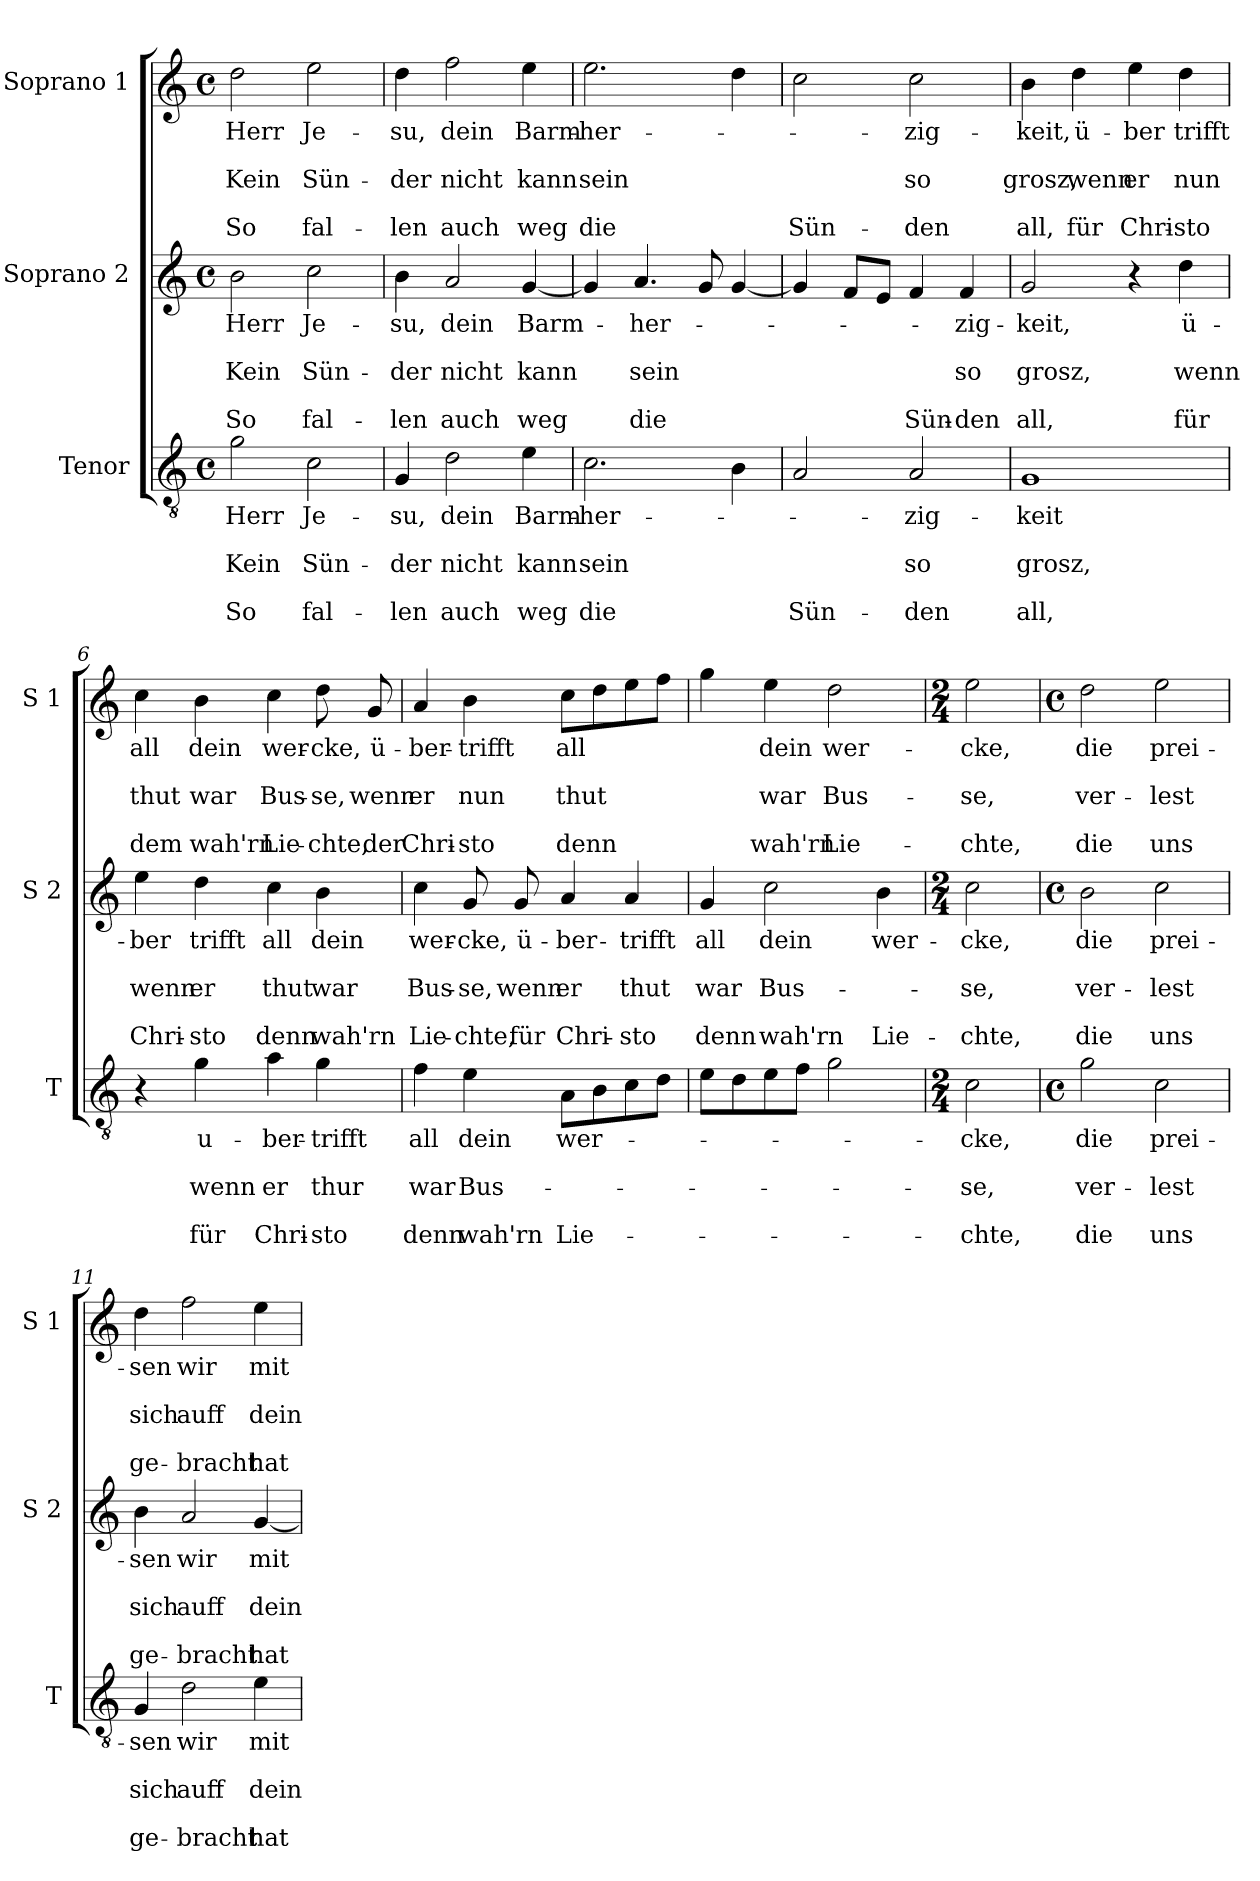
**kern	**text	**text	**text	**text	**text	**kern	**text	**text	**text	**text	**text	**kern	**text	**text	**text	**text	**text
*part3	*part3	*part3	*part3	*part3	*part3	*part2	*part2	*part2	*part2	*part2	*part2	*part1	*part1	*part1	*part1	*part1	*part1
*staff3	*staff3	*staff3	*staff3	*staff3	*staff3	*staff2	*staff2	*staff2	*staff2	*staff2	*staff2	*staff1	*staff1	*staff1	*staff1	*staff1	*staff1
*I"Tenor	*	*	*	*	*	*I"Soprano 2	*	*	*	*	*	*I"Soprano 1	*	*	*	*	*
*I'T	*	*	*	*	*	*I'S 2	*	*	*	*	*	*I'S 1	*	*	*	*	*
*clefGv2	*	*	*	*	*	*clefG2	*	*	*	*	*	*clefG2	*	*	*	*	*
*k[]	*	*	*	*	*	*k[]	*	*	*	*	*	*k[]	*	*	*	*	*
*C:	*	*	*	*	*	*C:	*	*	*	*	*	*C:	*	*	*	*	*
*M4/4	*	*	*	*	*	*M4/4	*	*	*	*	*	*M4/4	*	*	*	*	*
*met(c)	*	*	*	*	*	*met(c)	*	*	*	*	*	*met(c)	*	*	*	*	*
=1	=1	=1	=1	=1	=1	=1	=1	=1	=1	=1	=1	=1	=1	=1	=1	=1	=1
!	!LO:LY:b	!	!LO:LY:b	!	!LO:LY:b	!	!LO:LY:b	!	!LO:LY:b	!	!LO:LY:b	!	!LO:LY:b	!	!LO:LY:b	!	!LO:LY:b
2g\	Herr	.	Kein	.	So	2b\	Herr	.	Kein	.	So	2dd\	Herr	.	Kein	.	So
!	!LO:LY:b	!	!LO:LY:b	!	!LO:LY:b	!	!LO:LY:b	!	!LO:LY:b	!	!LO:LY:b	!	!LO:LY:b	!	!LO:LY:b	!	!LO:LY:b
2c\	Je-	.	Sün-	.	fal-	2cc\	Je-	.	Sün-	.	fal-	2ee\	Je-	.	Sün-	.	fal-
=2	=2	=2	=2	=2	=2	=2	=2	=2	=2	=2	=2	=2	=2	=2	=2	=2	=2
!	!LO:LY:b	!	!LO:LY:b	!	!LO:LY:b	!	!LO:LY:b	!	!LO:LY:b	!	!LO:LY:b	!	!LO:LY:b	!	!LO:LY:b	!	!LO:LY:b
4G/	-su,	.	-der	.	-len	4b\	-su,	.	-der	.	-len	4dd\	-su,	.	-der	.	-len
!	!LO:LY:b	!	!LO:LY:b	!	!LO:LY:b	!	!LO:LY:b	!	!LO:LY:b	!	!LO:LY:b	!	!LO:LY:b	!	!LO:LY:b	!	!LO:LY:b
2d\	dein	.	nicht	.	auch	2a/	dein	.	nicht	.	auch	2ff\	dein	.	nicht	.	auch
!	!LO:LY:b	!	!LO:LY:b	!	!LO:LY:b	!	!LO:LY:b	!	!LO:LY:b	!	!LO:LY:b	!	!LO:LY:b	!	!LO:LY:b	!	!LO:LY:b
4e\	Barm-	.	kann	.	weg	[4g/	Barm-	.	kann	.	weg	4ee\	Barm-	.	kann	.	weg
=3	=3	=3	=3	=3	=3	=3	=3	=3	=3	=3	=3	=3	=3	=3	=3	=3	=3
!	!LO:LY:b	!	!LO:LY:b	!	!LO:LY:b	!	!	!	!	!	!	!	!LO:LY:b	!	!LO:LY:b	!	!LO:LY:b
2.c\	-her-	.	sein	.	die	4g/]	.	.	.	.	.	2.ee\	-her-	.	sein	.	die
!	!	!	!	!	!	!	!LO:LY:b	!	!LO:LY:b	!	!LO:LY:b	!	!	!	!	!	!
.	.	.	.	.	.	4.a/	-her-	.	sein	.	die	.	.	.	.	.	.
.	.	.	.	.	.	8g/	.	.	.	.	.	.	.	.	.	.	.
4B\	.	.	.	.	.	[4g/	.	.	.	.	.	4dd\	.	.	.	.	.
=4	=4	=4	=4	=4	=4	=4	=4	=4	=4	=4	=4	=4	=4	=4	=4	=4	=4
!	!	!	!	!	!LO:LY:b	!	!	!	!	!	!	!	!	!	!	!	!LO:LY:b
2A/	.	.	.	.	Sün-	4g/]	.	.	.	.	.	2cc\	.	.	.	.	Sün-
.	.	.	.	.	.	8f/L	.	.	.	.	.	.	.	.	.	.	.
.	.	.	.	.	.	8e/J	.	.	.	.	.	.	.	.	.	.	.
!	!LO:LY:b	!	!LO:LY:b	!	!LO:LY:b	!	!	!	!	!	!LO:LY:b	!	!LO:LY:b	!	!LO:LY:b	!	!LO:LY:b
2A/	-zig-	.	so	.	-den	4f/	.	.	.	.	Sün-	2cc\	-zig-	.	so	.	-den
!	!	!	!	!	!	!	!LO:LY:b	!	!LO:LY:b	!	!LO:LY:b	!	!	!	!	!	!
.	.	.	.	.	.	4f/	-zig-	.	so	.	-den	.	.	.	.	.	.
=5	=5	=5	=5	=5	=5	=5	=5	=5	=5	=5	=5	=5	=5	=5	=5	=5	=5
!	!LO:LY:b	!	!LO:LY:b	!	!LO:LY:b	!	!LO:LY:b	!	!LO:LY:b	!	!LO:LY:b	!	!LO:LY:b	!	!LO:LY:b	!	!LO:LY:b
1G	-keit	.	grosz,	.	all,	2g/	-keit,	.	grosz,	.	all,	4b\	-keit,	.	grosz,	.	all,
!	!	!	!	!	!	!	!	!	!	!	!	!	!LO:LY:b	!	!LO:LY:b	!	!LO:LY:b
.	.	.	.	.	.	.	.	.	.	.	.	4dd\	ü-	.	wenn	.	für
!	!	!	!	!	!	!	!	!	!	!	!	!	!LO:LY:b	!	!LO:LY:b	!	!LO:LY:b
.	.	.	.	.	.	4r	.	.	.	.	.	4ee\	-ber	.	er	.	Chri-
!	!	!	!	!	!	!	!LO:LY:b	!	!LO:LY:b	!	!LO:LY:b	!	!LO:LY:b	!	!LO:LY:b	!	!LO:LY:b
.	.	.	.	.	.	4dd\	ü-	.	wenn	.	für	4dd\	trifft	.	nun	.	-sto
!!LO:LB:g=z
=6	=6	=6	=6	=6	=6	=6	=6	=6	=6	=6	=6	=6	=6	=6	=6	=6	=6
!	!	!	!	!	!	!	!LO:LY:b	!	!LO:LY:b	!	!LO:LY:b	!	!LO:LY:b	!	!LO:LY:b	!	!LO:LY:b
4r	.	.	.	.	.	4ee\	-ber	.	wenn	.	Chri-	4cc\	all	.	thut	.	dem
!	!LO:LY:b	!	!LO:LY:b	!	!LO:LY:b	!	!LO:LY:b	!	!LO:LY:b	!	!LO:LY:b	!	!LO:LY:b	!	!LO:LY:b	!	!LO:LY:b
4g\	u-	.	wenn	.	für	4dd\	trifft	.	er	.	-sto	4b\	dein	.	war	.	wah'rn
!	!LO:LY:b	!	!LO:LY:b	!	!LO:LY:b	!	!LO:LY:b	!	!LO:LY:b	!	!LO:LY:b	!	!LO:LY:b	!	!LO:LY:b	!	!LO:LY:b
4a\	-ber-	.	er	.	Chri-	4cc\	all	.	thut	.	denn	4cc\	wer-	.	Bus-	.	Lie-
!	!LO:LY:b	!	!LO:LY:b	!	!LO:LY:b	!	!LO:LY:b	!	!LO:LY:b	!	!LO:LY:b	!	!LO:LY:b	!	!LO:LY:b	!	!LO:LY:b
4g\	-trifft	.	thur	.	-sto	4b\	dein	.	war	.	wah'rn	8dd\	-cke,	.	-se,	.	-chte,
!	!	!	!	!	!	!	!	!	!	!	!	!	!LO:LY:b	!	!LO:LY:b	!	!LO:LY:b
.	.	.	.	.	.	.	.	.	.	.	.	8g/	ü-	.	wenn	.	der
=7	=7	=7	=7	=7	=7	=7	=7	=7	=7	=7	=7	=7	=7	=7	=7	=7	=7
!	!LO:LY:b	!	!LO:LY:b	!	!LO:LY:b	!	!LO:LY:b	!	!LO:LY:b	!	!LO:LY:b	!	!LO:LY:b	!	!LO:LY:b	!	!LO:LY:b
4f\	all	.	war	.	denn	4cc\	wer-	.	Bus-	.	Lie-	4a/	-ber-	.	er	.	Chri-
!	!LO:LY:b	!	!LO:LY:b	!	!LO:LY:b	!	!LO:LY:b	!	!LO:LY:b	!	!LO:LY:b	!	!LO:LY:b	!	!LO:LY:b	!	!LO:LY:b
4e\	dein	.	Bus-	.	wah'rn	8g/	-cke,	.	-se,	.	-chte,	4b\	-trifft	.	nun	.	-sto
!	!	!	!	!	!	!	!LO:LY:b	!	!LO:LY:b	!	!LO:LY:b	!	!	!	!	!	!
.	.	.	.	.	.	8g/	ü-	.	wenn	.	für	.	.	.	.	.	.
!	!LO:LY:b	!	!	!	!LO:LY:b	!	!LO:LY:b	!	!LO:LY:b	!	!LO:LY:b	!	!LO:LY:b	!	!LO:LY:b	!	!LO:LY:b
8A\L	wer-	.	.	.	Lie-	4a/	-ber-	.	er	.	Chri-	8cc\L	all	.	thut	.	denn
8B\	.	.	.	.	.	.	.	.	.	.	.	8dd\	.	.	.	.	.
!	!	!	!	!	!	!	!LO:LY:b	!	!LO:LY:b	!	!LO:LY:b	!	!	!	!	!	!
8c\	.	.	.	.	.	4a/	-trifft	.	thut	.	-sto	8ee\	.	.	.	.	.
8d\J	.	.	.	.	.	.	.	.	.	.	.	8ff\J	.	.	.	.	.
=8	=8	=8	=8	=8	=8	=8	=8	=8	=8	=8	=8	=8	=8	=8	=8	=8	=8
!	!	!	!	!	!	!	!LO:LY:b	!	!LO:LY:b	!	!LO:LY:b	!	!	!	!	!	!
8e\L	.	.	.	.	.	4g/	all	.	war	.	denn	4gg\	.	.	.	.	.
8d\	.	.	.	.	.	.	.	.	.	.	.	.	.	.	.	.	.
!	!	!	!	!	!	!	!LO:LY:b	!	!LO:LY:b	!	!LO:LY:b	!	!LO:LY:b	!	!LO:LY:b	!	!LO:LY:b
8e\	.	.	.	.	.	2cc\	dein	.	Bus-	.	wah'rn	4ee\	dein	.	war	.	wah'rn
8f\J	.	.	.	.	.	.	.	.	.	.	.	.	.	.	.	.	.
!	!	!	!	!	!	!	!	!	!	!	!	!	!LO:LY:b	!	!LO:LY:b	!	!LO:LY:b
2g\	.	.	.	.	.	.	.	.	.	.	.	2dd\	wer-	.	Bus-	.	Lie-
!	!	!	!	!	!	!	!LO:LY:b	!	!	!	!LO:LY:b	!	!	!	!	!	!
.	.	.	.	.	.	4b\	wer-	.	.	.	Lie-	.	.	.	.	.	.
=9	=9	=9	=9	=9	=9	=9	=9	=9	=9	=9	=9	=9	=9	=9	=9	=9	=9
*M2/4	*	*	*	*	*	*M2/4	*	*	*	*	*	*M2/4	*	*	*	*	*
!	!LO:LY:b	!	!LO:LY:b	!	!LO:LY:b	!	!LO:LY:b	!	!LO:LY:b	!	!LO:LY:b	!	!LO:LY:b	!	!LO:LY:b	!	!LO:LY:b
2c\	-cke,	.	-se,	.	-chte,	2cc\	-cke,	.	-se,	.	-chte,	2ee\	-cke,	.	-se,	.	-chte,
=10	=10	=10	=10	=10	=10	=10	=10	=10	=10	=10	=10	=10	=10	=10	=10	=10	=10
*M4/4	*	*	*	*	*	*M4/4	*	*	*	*	*	*M4/4	*	*	*	*	*
*met(c)	*	*	*	*	*	*met(c)	*	*	*	*	*	*met(c)	*	*	*	*	*
!	!LO:LY:b	!	!LO:LY:b	!	!LO:LY:b	!	!LO:LY:b	!	!LO:LY:b	!	!LO:LY:b	!	!LO:LY:b	!	!LO:LY:b	!	!LO:LY:b
2g\	die	.	ver-	.	die	2b\	die	.	ver-	.	die	2dd\	die	.	ver-	.	die
!	!LO:LY:b	!	!LO:LY:b	!	!LO:LY:b	!	!LO:LY:b	!	!LO:LY:b	!	!LO:LY:b	!	!LO:LY:b	!	!LO:LY:b	!	!LO:LY:b
2c\	prei-	.	-lest	.	uns	2cc\	prei-	.	-lest	.	uns	2ee\	prei-	.	-lest	.	uns
!!LO:PB:g=z
=11	=11	=11	=11	=11	=11	=11	=11	=11	=11	=11	=11	=11	=11	=11	=11	=11	=11
!	!LO:LY:b	!	!LO:LY:b	!	!LO:LY:b	!	!LO:LY:b	!	!LO:LY:b	!	!LO:LY:b	!	!LO:LY:b	!	!LO:LY:b	!	!LO:LY:b
4G/	-sen	.	sich	.	ge-	4b\	-sen	.	sich	.	ge-	4dd\	-sen	.	sich	.	ge-
!	!LO:LY:b	!	!LO:LY:b	!	!LO:LY:b	!	!LO:LY:b	!	!LO:LY:b	!	!LO:LY:b	!	!LO:LY:b	!	!LO:LY:b	!	!LO:LY:b
2d\	wir	.	auff	.	-bracht	2a/	wir	.	auff	.	-bracht	2ff\	wir	.	auff	.	-bracht
!	!LO:LY:b	!	!LO:LY:b	!	!LO:LY:b	!	!LO:LY:b	!	!LO:LY:b	!	!LO:LY:b	!	!LO:LY:b	!	!LO:LY:b	!	!LO:LY:b
4e\	mit	.	dein	.	hat-	[4g/	mit	.	dein	.	hat-	4ee\	mit	.	dein	.	hat-
=	=	=	=	=	=	=	=	=	=	=	=	=	=	=	=	=	=
*-	*-	*-	*-	*-	*-	*-	*-	*-	*-	*-	*-	*-	*-	*-	*-	*-	*-
